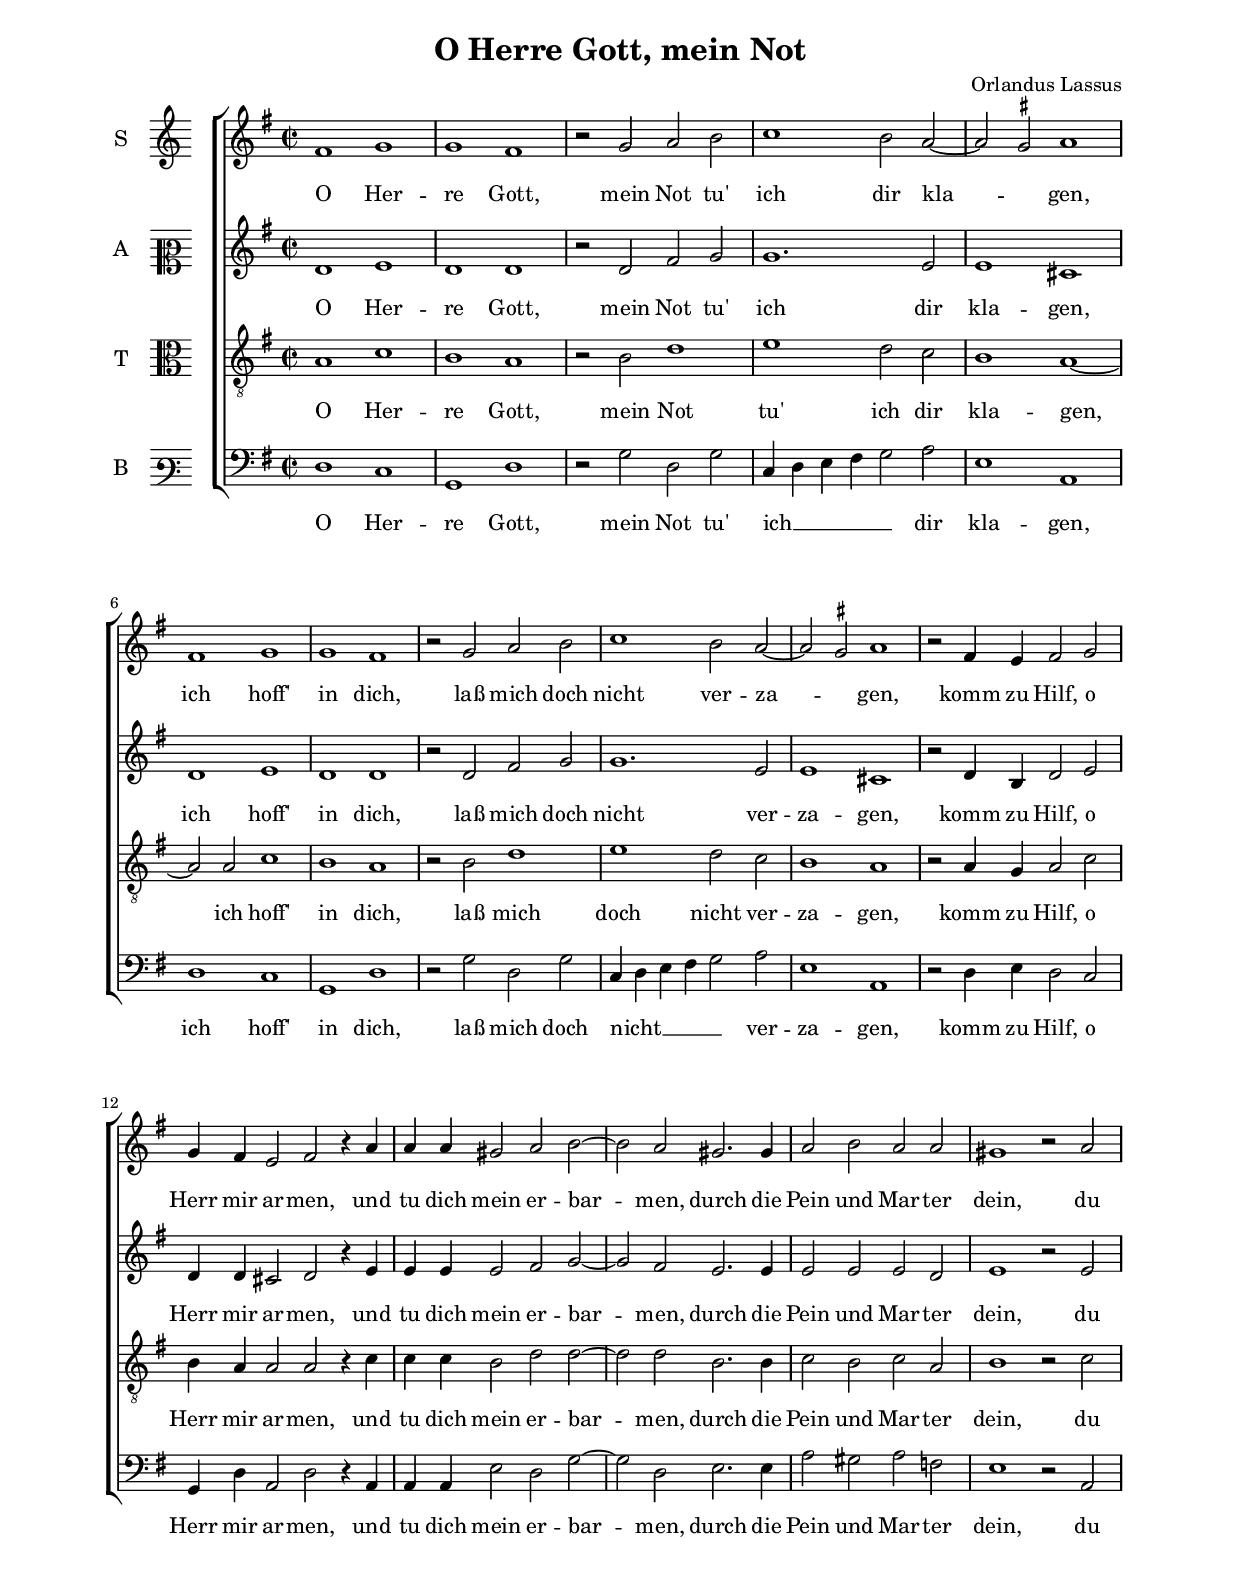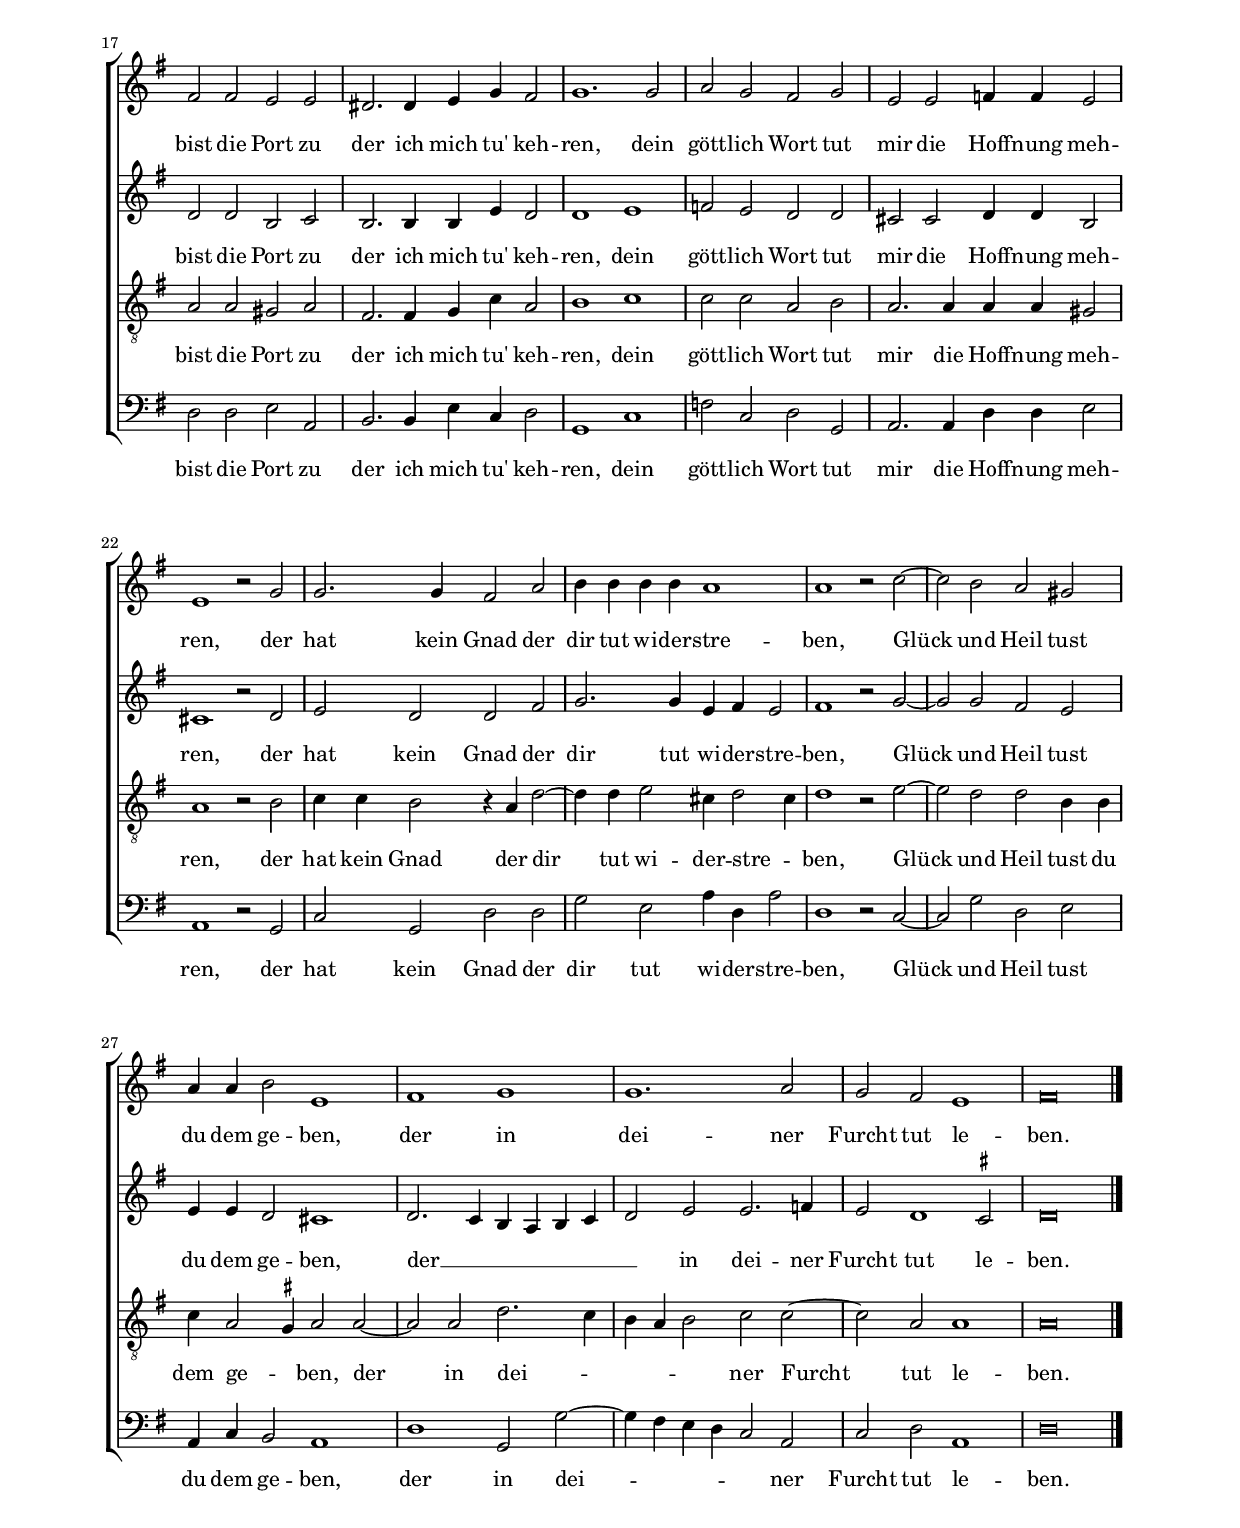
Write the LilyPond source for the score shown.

\header
{
  title="O Herre Gott, mein Not"
  composer="Orlandus Lassus"
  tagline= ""
}

\version "2.18.2"
\include "deutsch.ly"
#(set-global-staff-size 17)
% #(set-default-paper-size "letter")
#(ly:set-option 'point-and-click #f)

	
global = {
	\key c \major
	\time 2/2 \set Score.measureLength = #(ly:make-moment 2/1)
	% \time 3/1 \once \override Score.TimeSignature.style = #'single-digit \newSpacingSection
        \skip 1*62 \bar "|."
	}

	ficta = { \once \set suggestAccidentals = ##t }
	
	forget = #(define-music-function (parser location music) (ly:music?) #{
		\accidentalStyle forget
		$music
		\accidentalStyle default
		#})
	
	m = \melisma
	me = \melismaEnd
%	\mark \markup { \override #'(style . baroque) { \note  #"breve" #1 = \note #"breve." #1 } }


\paper
	{
	top-margin = 2 \cm
	bottom-margin = 2 \cm
	left-margin = 2 \cm
	right-margin = 2 \cm
	ragged-bottom = ##f
	ragged-last-bottom = ##t
	print-page-number = ##f
	system-system-spacing = #'((basic-distance . 20) (minimum-distance . 14) (padding . 8) (strechability . 250))
	systems-per-page = 3
%	min-systems-per-page = 3
%	oddHeaderMarkup = \markup { \fill-line { \null \null \column \right-align { \fontsize #1 \fromproperty #'page:page-number-string \null } } }
%	evenHeaderMarkup = \markup { \column \right-align { \fontsize #1 \fromproperty #'page:page-number-string \null } }
	}


incipitcantus = \markup { \score {
	{
	\set Staff.instrumentName = \markup { \fontsize #1 "S" }
	\key c \major
	\clef violin
	s4 \bar ""
	}
	\layout  {
	raggedright = ##t
	indent = 0.9 \cm
	line-width = 1.6\cm
	\context { \Staff \remove Time_signature_engraver }
	\override Staff.Clef.Y-extent = #'(0 . 0)
	}} \hspace #1 }
	
      
incipitaltus = \markup { \score {
	{
	\set Staff.instrumentName = \markup { \fontsize #1 "A" }
	\key c \major
	\clef mezzosoprano
	s4 \bar ""
	}
	\layout  {
	raggedright = ##t
	indent = 0.9 \cm
	line-width = 1.6\cm
	\context { \Staff \remove Time_signature_engraver }
	\override Staff.Clef.Y-extent = #'(0 . 0)
	}} \hspace #1 }


incipittenor = \markup { \score {
	{
	\set Staff.instrumentName = \markup { \fontsize #1 "T" }
	\key c \major
	\clef alto
	s4 \bar ""
	}
	\layout  {
	raggedright = ##t
	indent = 0.9 \cm
	line-width = 1.6\cm
	\context { \Staff \remove Time_signature_engraver }
	\override Staff.Clef.Y-extent = #'(0 . 0)
	}} \hspace #1 }


incipitbassus = \markup { \score {
	{
	\set Staff.instrumentName = \markup { \fontsize #1 "B" }
	\key c \major
	\clef varbaritone
	s4 \bar ""
	}
	\layout  {
	raggedright = ##t
	indent = 0.9 \cm
	line-width = 1.6\cm
	\context { \Staff \remove Time_signature_engraver }
	\override Staff.Clef.Y-extent = #'(0 . 0)
	}} \hspace #1 }


cantus =  \relative c''
	{
	h1 c
	c1 h
	r2 c d e
	f1 e2 d~
%5
	d2 \ficta cis d1 |
	h1 c
	c1 h
	r2 c d e
	f1 e2 d~
%10
	d2 \ficta cis d1 |
	r2 h4 a h2 c
	c4 h a2 h r4 d
	d4 d cis2 d e~
	e2 d cis2. cis4
%15
	d2 e d d |
	cis1 r2 d
	h2 h a a
	gis2. gis4 a c h2
	c1. c2
%20
	d2 c h c |
	a2 a b4 b a2
	a1 r2 c
	c2. c4 h2 d
	e4 e e e d1
%25
	d1 r2 f~ |
	f2 e d cis
	d4 d e2 a,1
	h1 c
	c1. d2
%30
	c2 h a1 |
	h\breve |
	}


altus =  \relative c'
        {
	g'1 a
	g1 g
	r2 g h c
	c1. a2
%5
	a1 fis |
	g1 a
	g1 g
	r2 g h c
	c1. a2
%10
	a1 fis |
	r2 g4 e g2 a
	g4 g fis2 g r4 a
	a4 a a2 h c~
	c2 h a2. a4
%15
	a2 a a g |
	a1 r2 a
	g2 g e f
	e2. e4 e a g2
	g1 a
%20
	b2 a g g |
	fis2 fis g4 g e2
	fis1 r2 g
	a2 g g h
	c2. c4 a h a2
%25
	h1 r2 c~ |
	c2 c h a
	a4 a g2 fis1
	g2. f4 e d e f
	g2 a a2. b4
%30
	a2 g1 \ficta fis2 |
	g\breve |
	}


tenor =  \relative c'
	{
	d1 f
	e1 d
	r2 e g1
	a1 g2 f
%5
	e1 d~ |
	d2 d f1
	e1 d
	r2 e g1
	a1 g2 f
%10
	e1 d |
	r2 d4 c d2 f
	e4 d d2 d r4 f
	f4 f e2 g g~
	g2 g e2. e4
%15
	f2 e f d |
	e1 r2 f
	d2 d cis d
	h2. h4 c f d2
	e1 f
%20
	f2 f d e |
	d2. d4 d d cis2
	d1 r2 e
	f4 f e2 r4 d g2~
	g4 g a2 fis4 g2 fis4 
%25
	g1 r2 a~ |
	a2 g g e4 e
	f4 d2 \ficta cis4  d2 d~
	d2 d g2. f4
	e4 d e2 f f~
%30
	f2 d d1 |
	d\breve |
	}


bassus  =  \relative c
	{
	g'1 f
	c1 g'
	r2 c g c
	f,4 g a h c2 d
%5
	a1 d, |
	g1 f
	c1 g'
	r2 c g c
	f,4 g a h c2 d
%10
	a1 d, |
	r2 g4 a g2 f
	c4 g' d2 g r4 d
	d4 d a'2 g c~
	c2 g a2. a4
%15
	d2 cis d b |
	a1 r2 d,
	g2 g a d,
	e2. e4 a f g2
	c,1 f
%20
	b2 f g c, |
	d2. d4 g g a2
	d,1 r2 c
	f2 c g' g
	c2 a d4 g, d'2
%25
	g,1 r2 f~ |
	f2 c' g a
	d,4 f e2 d1
	g1 c,2 c'~
	c4 h a g f2 d
%30
	f2 g d1 |
	g\breve |
	}

lyricscantus = \lyricmode {
	O Her -- re Gott, mein Not tu' ich dir kla -- _ gen,
        ich hoff' in dich, laß mich doch nicht ver -- za -- _ gen,
        komm zu Hilf, o Herr mir ar -- men,
        und tu dich mein er -- bar -- men,
        durch die Pein und Mar -- ter dein,
        du bist die Port zu der ich mich tu' keh -- ren,
        dein gött -- lich Wort tut mir die Hoff -- nung meh -- ren,
        der hat kein Gnad der dir tut wi -- der -- stre -- ben,
        Glück und Heil tust du dem ge -- ben,
        der in dei -- ner Furcht tut le -- ben.        
	}


lyricsaltus = \lyricmode {
	O Her -- re Gott, mein Not tu' ich dir kla -- gen,
        ich hoff' in dich, laß mich doch nicht ver -- za -- gen,
        komm zu Hilf, o Herr mir ar -- men,
        und tu dich mein er -- bar -- men,
        durch die Pein und Mar -- ter dein,
        du bist die Port zu der ich mich tu' keh -- ren,
        dein gött -- lich Wort tut mir die Hoff -- nung meh -- ren,
        der hat kein Gnad der dir tut wi -- der -- stre -- ben,
        Glück und Heil tust du dem ge -- ben,
        der __ _ _ _ _ _ _ in dei -- ner Furcht tut le -- ben.        
	}


lyricstenor = \lyricmode {
	O Her -- re Gott, mein Not tu' ich dir kla -- gen,
        ich hoff' in dich, laß mich doch nicht ver -- za -- gen,
        komm zu Hilf, o Herr mir ar -- men,
        und tu dich mein er -- bar -- men,
        durch die Pein und Mar -- ter dein,
        du bist die Port zu der ich mich tu' keh -- ren,
        dein gött -- lich Wort tut mir die Hoff -- nung meh -- ren,
        der hat kein Gnad der dir tut wi -- der -- stre -- _ ben,
        Glück und Heil tust du dem ge -- _ ben,
        der in dei -- _ _ _ _ ner Furcht tut le -- ben.        
	}


lyricsbassus = \lyricmode {
	O Her -- re Gott, mein Not tu' ich __ _ _ _ _ dir kla -- gen,
        ich hoff' in dich, laß mich doch nicht __ _ _ _ _ ver -- za -- gen,
        komm zu Hilf, o Herr mir ar -- men,
        und tu dich mein er -- bar -- men,
        durch die Pein und Mar -- ter dein,
        du bist die Port zu der ich mich tu' keh -- ren,
        dein gött -- lich Wort tut mir die Hoff -- nung meh -- ren,
        der hat kein Gnad der dir tut wi -- der -- stre -- ben,
        Glück und Heil tust du dem ge -- ben,
        der in dei -- _ _ _ _ ner Furcht tut le -- ben.        
	}


\score
{  
	\transpose c g, {
	\new ChoirStaff \with { \override StaffGrouper.staff-staff-spacing.basic-distance = #13 }
	<<

	\new Staff << \global
	\new Voice="v1" {
		\set Staff.instrumentName=\incipitcantus
        %       \set Staff.instrumentName="S"
		\set Staff.midiInstrument = "reed organ"
		\clef "violin"
		\cantus }
	\new Lyrics \lyricsto "v1" {\lyricscantus }
	>>


	\new Staff << \global
	\new Voice="v2" {
		\set Staff.instrumentName=\incipitaltus
        %       \set Staff.instrumentName="A"
		\set Staff.midiInstrument = "reed organ"
		\clef "violin" 
		\altus}
	\new Lyrics \lyricsto "v2" {\lyricsaltus }
	>>


	\new Staff << \global
	\new Voice="v3" {
		\set Staff.instrumentName=\incipittenor
        %       \set Staff.instrumentName="T"
		\set Staff.midiInstrument = "reed organ"
		\clef "G_8"
		\tenor }
	\new Lyrics \lyricsto "v3" {\lyricstenor }
	>>


	\new Staff << \global
	\new Voice="v4" {
		\set Staff.instrumentName=\incipitbassus
        %       \set Staff.instrumentName="B"
		\set Staff.midiInstrument = "reed organ"
		\clef "bass" 
		\bassus }
	\new Lyrics \lyricsto "v4" {\lyricsbassus}
	>>

	>>
	} % transpose

	\layout
	{
	indent = 1.8 \cm
	\context { \Lyrics \override VerticalAxisGroup.nonstaff-relatedstaff-spacing.padding = #2 }
%	\context { \Lyrics \override LyricText.font-size = #1 }
	\context { \Staff \override TimeSignature.break-visibility = #end-of-line-invisible }
%	\context { \Staff \override InstrumentName.X-offset = #'-25 }
	\context { \Voice \override Slur.transparent = ##t }
%	\context { \Voice \override AccidentalSuggestion.avoid-slur = #'ignore }
%	\context { \Voice \override AccidentalSuggestion.outside-staff-priority = ##f }
	\context { \Score \override BarNumber.padding = #2 }
	\context { \Voice \override NoteHead.style = #'baroque }
	}

\midi
	{
    	\tempo 2 = 95
	}
	
}


% EOF
